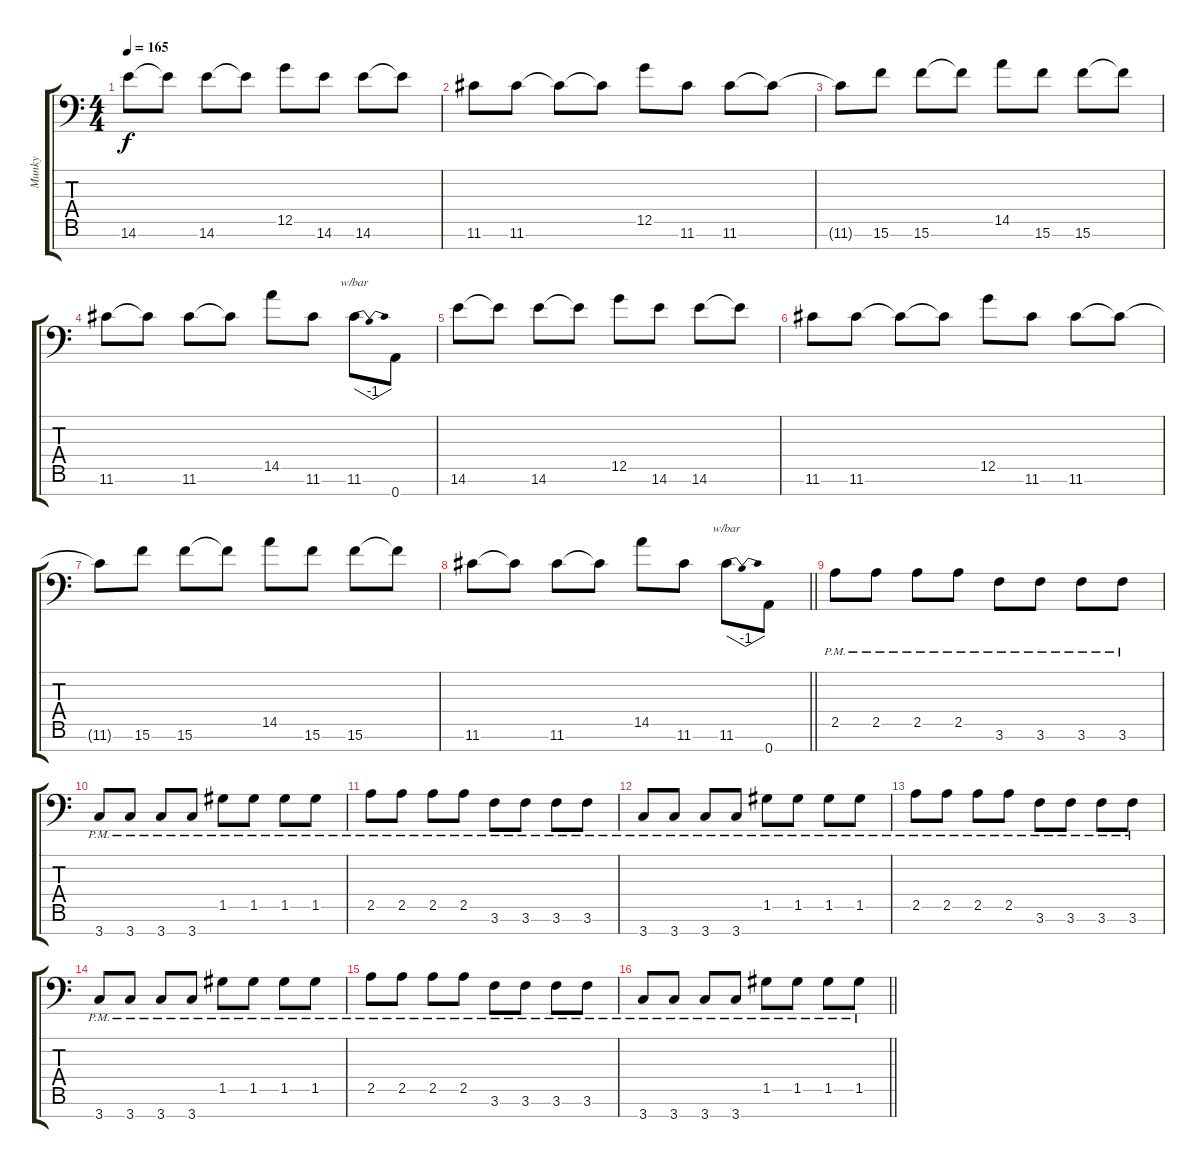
\track ("Munky" "Munky") {instrument distortionguitar}
\staff {score tabs}
\tuning (D4 A3 F3 C3 G2 D2 A1) {hide}
\ts (4 4)
\tempo 165
\clef f4
\ks c
14.6.8{dy f} 14.6{t}.8 14.6.8 14.6{t}.8 12.5.8 14.6.8 14.6.8 14.6{t}.8 |
11.6.8 11.6.8 11.6{t}.8 11.6{t}.8 12.5.8 11.6.8 11.6.8 11.6{t}.8 |
11.6{t}.8 15.6.8 15.6.8 15.6{t}.8 14.5.8 15.6.8 15.6.8 15.6{t}.8 |
11.6.8 11.6{t}.8 11.6.8 11.6{t}.8 14.5.8 11.6.8 11.6.8{tbe (dip default 0 0 30 -4 60 0)} 0.7.8 |
14.6.8 14.6{t}.8 14.6.8 14.6{t}.8 12.5.8 14.6.8 14.6.8 14.6{t}.8 |
11.6.8 11.6.8 11.6{t}.8 11.6{t}.8 12.5.8 11.6.8 11.6.8 11.6{t}.8 |
11.6{t}.8 15.6.8 15.6.8 15.6{t}.8 14.5.8 15.6.8 15.6.8 15.6{t}.8 |
\barLineRight lightlight
11.6.8 11.6{t}.8 11.6.8 11.6{t}.8 14.5.8 11.6.8 11.6.8{tbe (dip default 0 0 30 -4 60 0)} 0.7.8 |
2.5{pm}.8 2.5{pm}.8 2.5{pm}.8 2.5{pm}.8 3.6{pm}.8 3.6{pm}.8 3.6{pm}.8 3.6{pm}.8 |
3.7{pm}.8 3.7{pm}.8 3.7{pm}.8 3.7{pm}.8 1.5{pm}.8 1.5{pm}.8 1.5{pm}.8 1.5{pm}.8 |
2.5{pm}.8 2.5{pm}.8 2.5{pm}.8 2.5{pm}.8 3.6{pm}.8 3.6{pm}.8 3.6{pm}.8 3.6{pm}.8 |
3.7{pm}.8 3.7{pm}.8 3.7{pm}.8 3.7{pm}.8 1.5{pm}.8 1.5{pm}.8 1.5{pm}.8 1.5{pm}.8 |
2.5{pm}.8 2.5{pm}.8 2.5{pm}.8 2.5{pm}.8 3.6{pm}.8 3.6{pm}.8 3.6{pm}.8 3.6{pm}.8 |
3.7{pm}.8 3.7{pm}.8 3.7{pm}.8 3.7{pm}.8 1.5{pm}.8 1.5{pm}.8 1.5{pm}.8 1.5{pm}.8 |
2.5{pm}.8 2.5{pm}.8 2.5{pm}.8 2.5{pm}.8 3.6{pm}.8 3.6{pm}.8 3.6{pm}.8 3.6{pm}.8 |
\barLineRight lightlight
3.7{pm}.8 3.7{pm}.8 3.7{pm}.8 3.7{pm}.8 1.5{pm}.8 1.5{pm}.8 1.5{pm}.8 1.5{pm}.8
